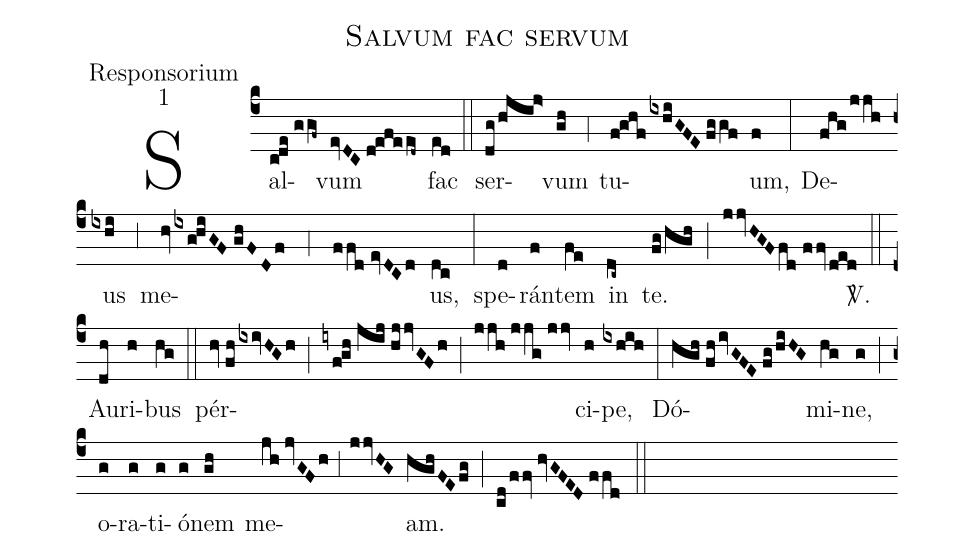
name:Salvum fac servum;
office-part:Responsorium;
mode:1;
%%
(c4) Sal(c!de//ggf~)vum(evDC//d!efeed~) fac(ed) (::) ser(dg/hjij>)vum(gh) (;4) tu(f!ghf/ixhiGFE//fggf)um,(f) (:) De(fhg/jjh)us(ixhi) (;3) me(hv/ixg!hiGF//ghFDf;4ffd//evDCd)us,(dc) (:) spe(d)rán(f)tem(fe) in(dc~) te.(fg/hgh) (;) (jjvHGF/fd//ffv/ded) <sp>V/</sp>.(::) Au(dh)ri(h)bus(hg) (::) pér(hv//fh/ixivHGh;iyf!gh//jij//hjjvGF/h;jjh//jjg//jjv)ci(h)pe,(ixhih) (:) Dó(hgh//fh/ivGFE//fg/hiHG)mi(hg)ne,(g) (;) o(g)ra(g)ti(g)ó(g)nem(gh) me(jh//jvGF/h;3jjvHG)am.(hghFEfg) (;) (cd/ffv//hvGFED//ffd) (::)
